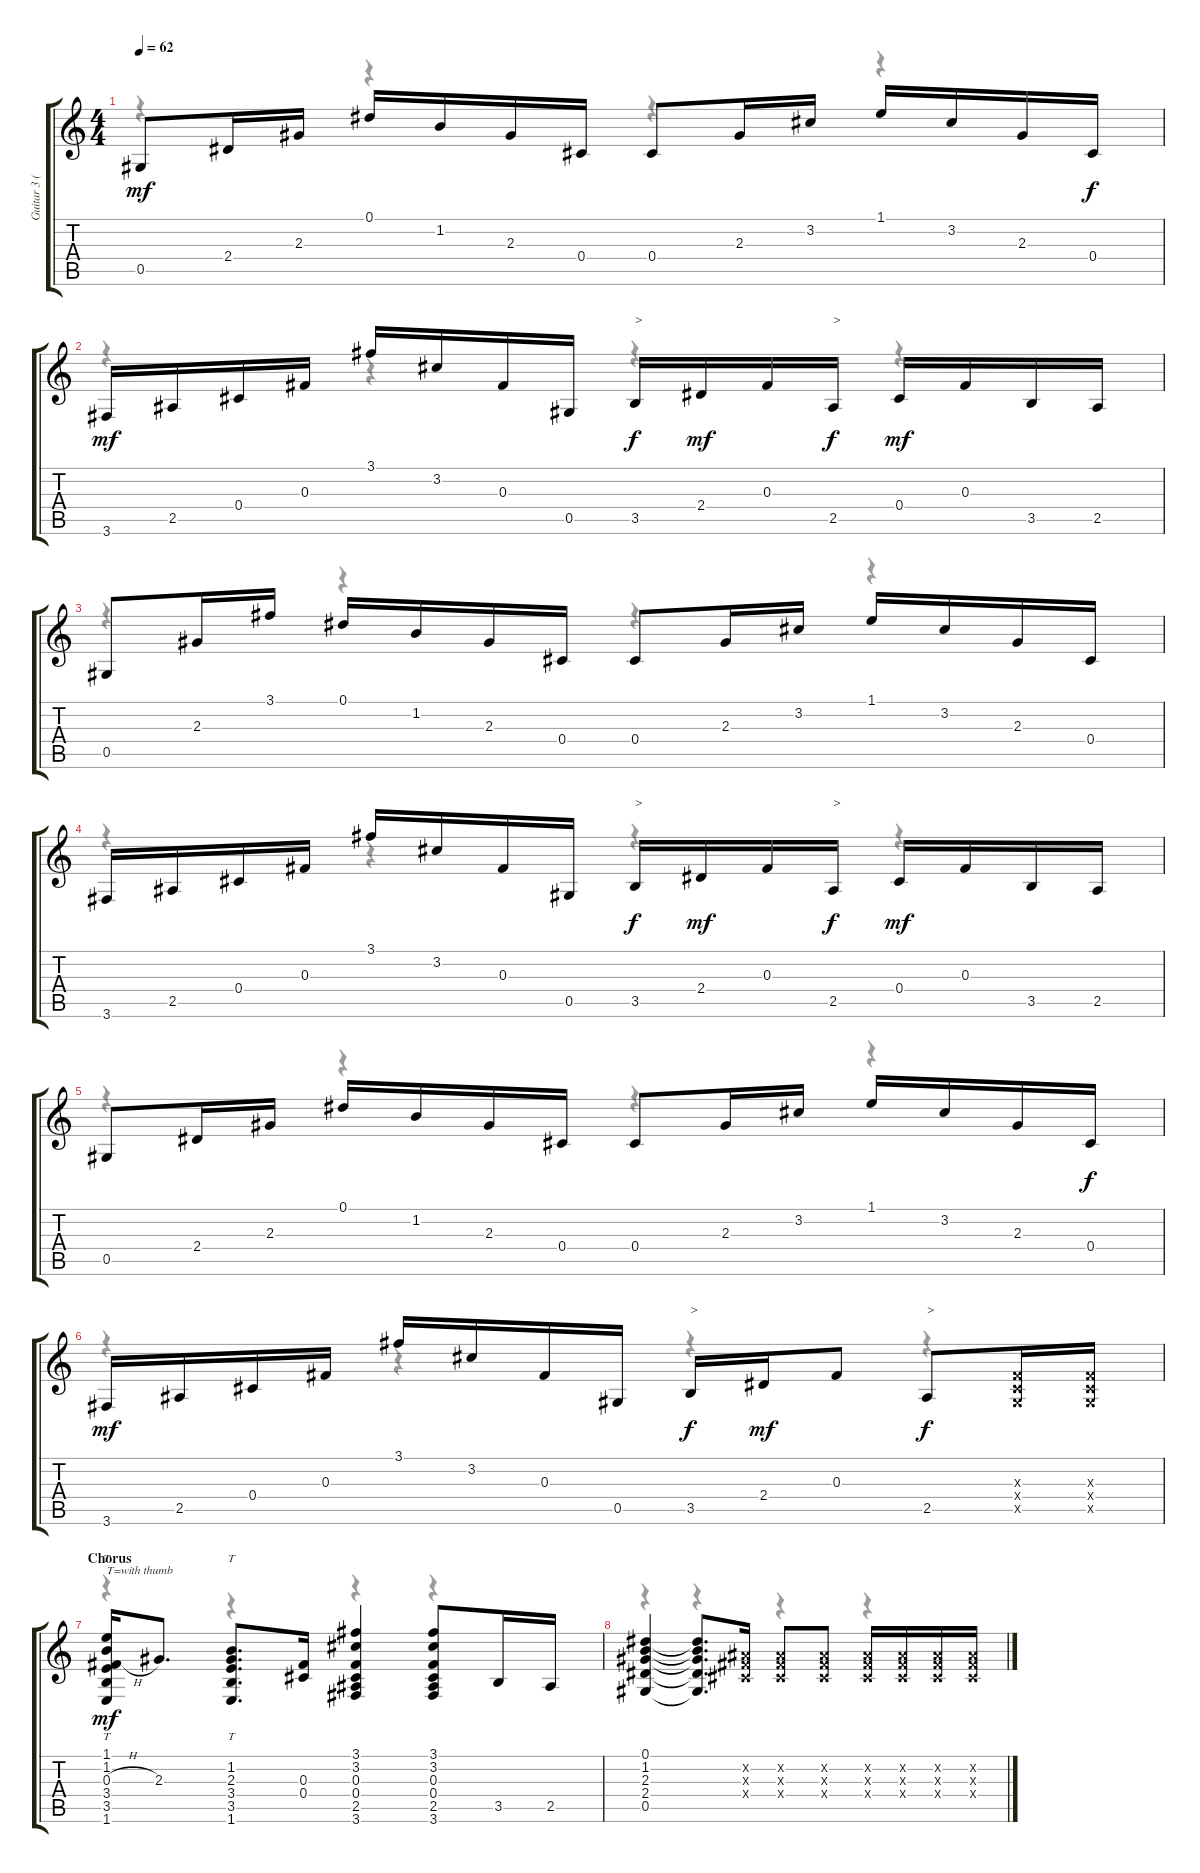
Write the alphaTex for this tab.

\track ("Guitar 3 (Izzy)" "Guitar 3 (") {instrument electricguitarclean}
\staff {score tabs}
\tuning (Eb4 Bb3 Gb3 Db3 Ab2 Eb2) {hide}
\voice
\ts (4 4)
\tempo 62
\clef g2
\ks c
0.5.8{dy mf} 2.4.16 2.3.16 0.1.16 1.2.16 2.3.16 0.4.16 0.4.8 2.3.16 3.2.16 1.1.16 3.2.16 2.3.16 0.4.16{dy f} |
3.6.16{dy mf} 2.5.16 0.4.16 0.3.16 3.1.16 3.2.16 0.3.16 0.5.16 3.5.16{txt ">" dy f} 2.4.16{dy mf} 0.3.16 2.5.16{txt ">" dy f} 0.4.16{dy mf} 0.3.16 3.5.16 2.5.16 |
0.5.8 2.3.16 3.1.16 0.1.16 1.2.16 2.3.16 0.4.16 0.4.8 2.3.16 3.2.16 1.1.16 3.2.16 2.3.16 0.4.16 |
3.6.16 2.5.16 0.4.16 0.3.16 3.1.16 3.2.16 0.3.16 0.5.16 3.5.16{txt ">" dy f} 2.4.16{dy mf} 0.3.16 2.5.16{txt ">" dy f} 0.4.16{dy mf} 0.3.16 3.5.16 2.5.16 |
0.5.8 2.4.16 2.3.16 0.1.16 1.2.16 2.3.16 0.4.16 0.4.8 2.3.16 3.2.16 1.1.16 3.2.16 2.3.16 0.4.16{dy f} |
3.6.16{dy mf} 2.5.16 0.4.16 0.3.16 3.1.16 3.2.16 0.3.16 0.5.16 3.5.16{txt ">" dy f} 2.4.16{dy mf} 0.3.8 2.5.8{txt ">" dy f} (0.3{x} 0.4{x} 0.5{x}).16 (0.3{x} 0.4{x} 0.5{x}).16 |
\section ("" "Chorus")
(1.1 1.2 0.3{h} 3.4 3.5 1.6).16{tt txt "T=with thumb" dy mf} 2.3.8{d} (1.2 2.3 3.4 3.5 1.6).8{tt d} (0.3 0.4).16 (3.1 3.2 0.3 0.4 2.5 3.6).4 (3.1 3.2 0.3 0.4 2.5 3.6).8 3.5.16 2.5.16 |
(0.1 1.2 2.3 2.4 0.5).4 (0.1{t} 1.2{t} 2.3{t} 2.4{t} 0.5{t}).8{d} (0.2{x} 0.3{x} 0.4{x}).16 (0.2{x} 0.3{x} 0.4{x}).8 (0.2{x} 0.3{x} 0.4{x}).8 (0.2{x} 0.3{x} 0.4{x}).16 (0.2{x} 0.3{x} 0.4{x}).16 (0.2{x} 0.3{x} 0.4{x}).16 (0.2{x} 0.3{x} 0.4{x}).16
\voice
\clef g2
\ottava regular
\simile none
\ks c
r.4{dy f} r.4 r.4 r.4 |
r.4 r.4 r.4 r.4 |
r.4 r.4 r.4 r.4 |
r.4 r.4 r.4 r.4 |
r.4 r.4 r.4 r.4 |
r.4 r.4 r.4 r.4 |
r.4 r.4 r.4 r.4 |
r.4 r.4 r.4 r.4
